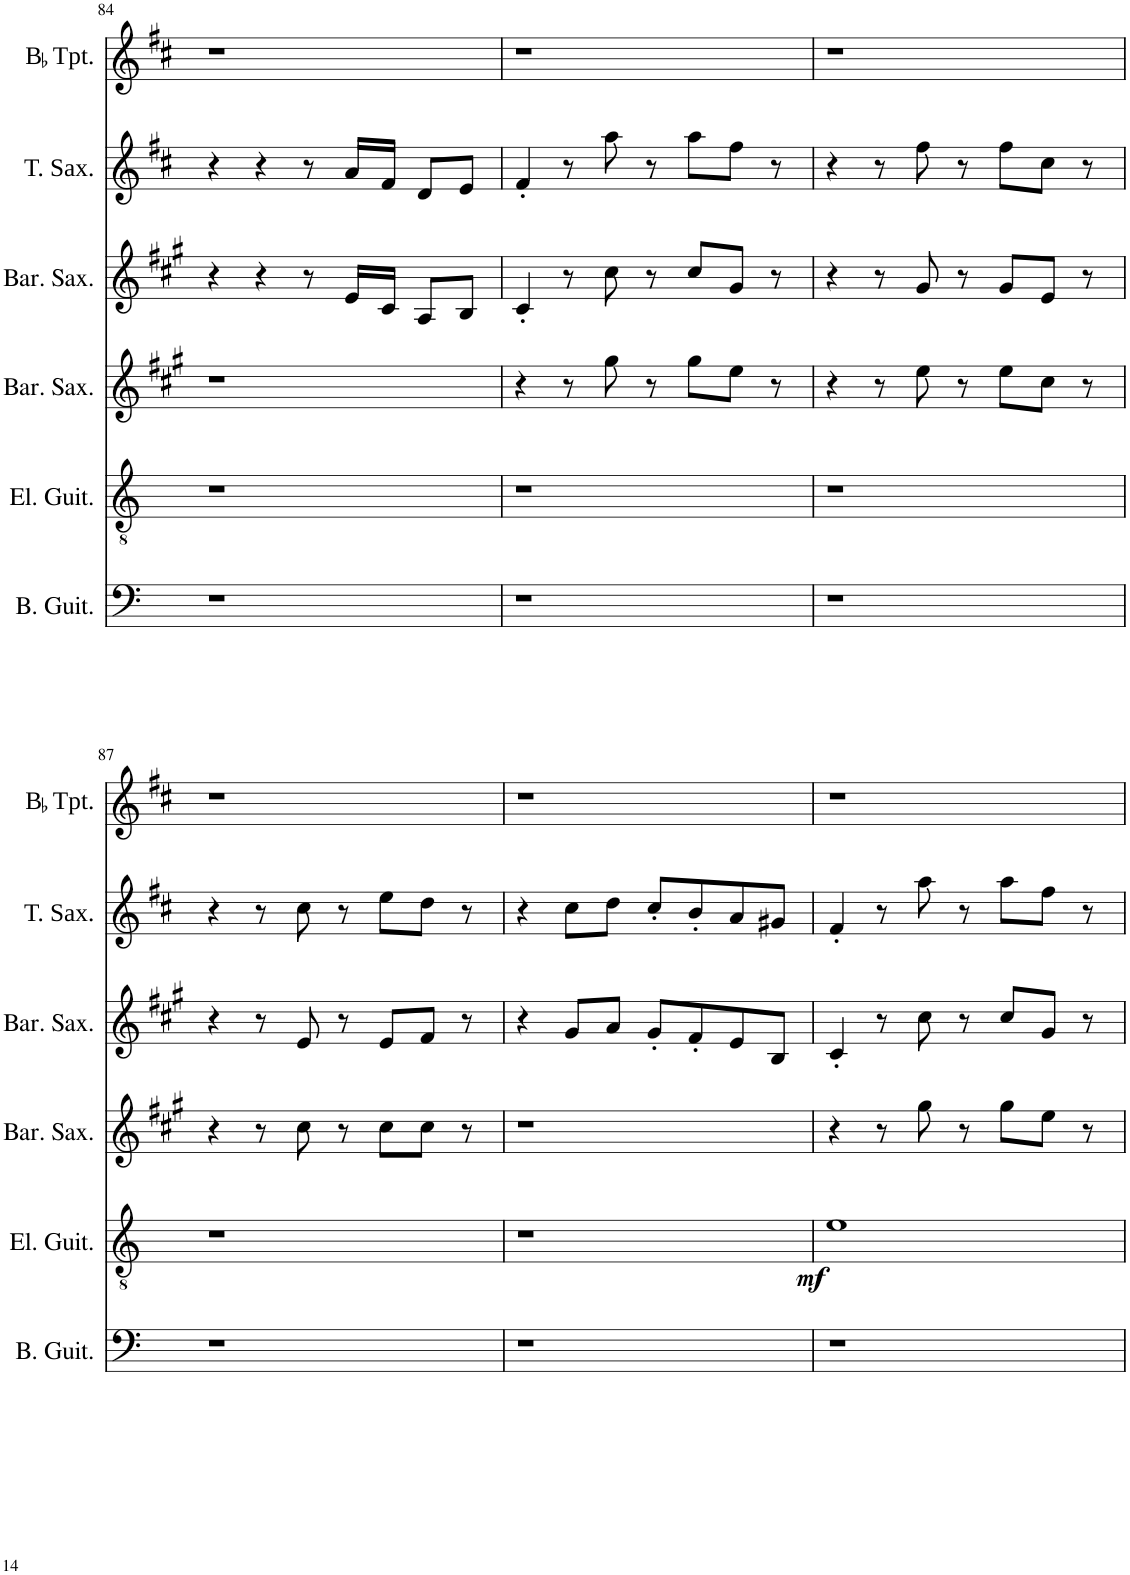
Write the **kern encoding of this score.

**kern	**kern	**dynam	**kern	**kern	**kern	**kern	**dynam	**kern	**dynam	**kern
*part8	*part7	*part7	*part6	*part5	*part4	*part3	*part3	*part2	*part2	*part1
*staff8	*staff7	*staff7	*staff6	*staff5	*staff4	*staff3	*staff3	*staff2	*staff2	*staff1
*I"Bass Guitar	*I"Electric Guitar	*	*I"Baritone Saxophone	*I"Baritone Saxophone	*I"Tenor Saxophone	*I"Alto Saxophone	*	*I"BaccidentalFlat Trumpet	*	*I"BaccidentalFlat Trumpet
*I'B. Guit.	*I'El. Guit.	*	*I'Bar. Sax.	*I'Bar. Sax.	*I'T. Sax.	*I'A. Sax.	*	*I'BaccidentalFlat Tpt.	*	*I'BaccidentalFlat Tpt.
!!LO:PB:g=z
*clefF4	*clefGv2	*	*clefG2	*clefG2	*clefG2	*clefG2	*	*clefG2	*	*clefG2
*Trd7c12	*	*	*Trd12c21	*Trd12c21	*Trd8c14	*Trd5c9	*	*Trd1c2	*	*Trd1c2
*k[]	*k[]	*	*k[f#c#g#]	*k[f#c#g#]	*k[f#c#]	*k[f#c#g#]	*	*k[f#c#]	*	*k[f#c#]
*M4/4	*M4/4	*	*M4/4	*M4/4	*M4/4	*M4/4	*	*M4/4	*	*M4/4
=84	=84	=84	=84	=84	=84	=84	=84	=84	=84	=84
1r	1r	.	1r	4r	4r	1r	.	1r	.	1r
.	.	.	.	4r	4r	.	.	.	.	.
.	.	.	.	8r	8r	.	.	.	.	.
.	.	.	.	16e/LL	16a/LL	.	.	.	.	.
.	.	.	.	16c#/JJ	16f#/JJ	.	.	.	.	.
.	.	.	.	8A/L	8d/L	.	.	.	.	.
.	.	.	.	8B/J	8e/J	.	.	.	.	.
=85	=85	=85	=85	=85	=85	=85	=85	=85	=85	=85
1r	1r	.	4r	4c#'/	4f#'/	4r	.	1r	.	1r
.	.	.	8r	8r	8r	8r	.	.	.	.
.	.	.	8gg#\	8cc#\	8aa\	8gg#	.	.	.	.
.	.	.	8r	8r	8r	8r	.	.	.	.
.	.	.	8gg#\L	8cc#/L	8aa\L	8gg#L	.	.	.	.
.	.	.	8ee\J	8g#/J	8ff#\J	8eeJ	.	.	.	.
.	.	.	8r	8r	8r	8r	.	.	.	.
=86	=86	=86	=86	=86	=86	=86	=86	=86	=86	=86
1r	1r	.	4r	4r	4r	4r	.	1r	.	1r
.	.	.	8r	8r	8r	8r	.	.	.	.
.	.	.	8ee\	8g#/	8ff#\	8ee	.	.	.	.
.	.	.	8r	8r	8r	8r	.	.	.	.
.	.	.	8ee\L	8g#/L	8ff#\L	8eeL	.	.	.	.
.	.	.	8cc#\J	8e/J	8cc#\J	8cc#J	.	.	.	.
.	.	.	8r	8r	8r	8r	.	.	.	.
!!LO:LB:g=z
=87	=87	=87	=87	=87	=87	=87	=87	=87	=87	=87
1r	1r	.	4r	4r	4r	4r	.	1r	.	1r
.	.	.	8r	8r	8r	8r	.	.	.	.
.	.	.	8cc#\	8e/	8cc#\	8cc#	.	.	.	.
.	.	.	8r	8r	8r	8r	.	.	.	.
.	.	.	8cc#\L	8e/L	8ee\L	8cc#L	.	.	.	.
.	.	.	8cc#\J	8f#/J	8dd\J	8cc#J	.	.	.	.
.	.	.	8r	8r	8r	8r	.	.	.	.
=88	=88	=88	=88	=88	=88	=88	=88	=88	=88	=88
1r	1r	.	1r	4r	4r	1r	.	1r	.	1r
.	.	.	.	8g#/L	8cc#\L	.	.	.	.	.
.	.	.	.	8a/J	8dd\J	.	.	.	.	.
.	.	.	.	8g#'/L	8cc#'/L	.	.	.	.	.
.	.	.	.	8f#'/	8b'/	.	.	.	.	.
.	.	.	.	8e/	8a/	.	.	.	.	.
.	.	.	.	8B/J	8g#X/J	.	.	.	.	.
=89	=89	=89	=89	=89	=89	=89	=89	=89	=89	=89
!	!	!LO:DY:b	!	!	!	!	!LO:DY:b	!	!LO:DY:b	!
1r	1e	mf	4r	4c#'/	4f#'/	1ccc#	mf	1ff#	mf	1r
.	.	.	8r	8r	8r	.	.	.	.	.
.	.	.	8gg#\	8cc#\	8aa\	.	.	.	.	.
.	.	.	8r	8r	8r	.	.	.	.	.
.	.	.	8gg#\L	8cc#/L	8aa\L	.	.	.	.	.
.	.	.	8ee\J	8g#/J	8ff#\J	.	.	.	.	.
.	.	.	8r	8r	8r	.	.	.	.	.
=	=	=	=	=	=	=	=	=	=	=
*-	*-	*-	*-	*-	*-	*-	*-	*-	*-	*-
